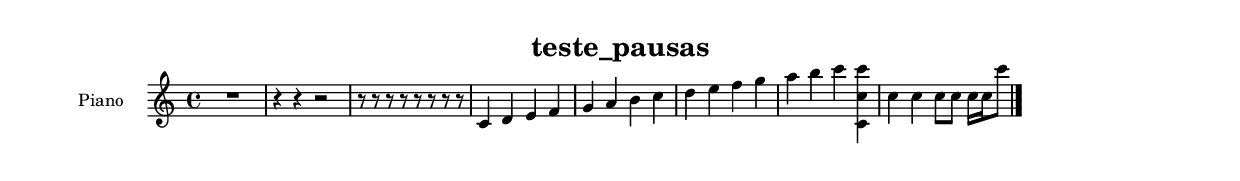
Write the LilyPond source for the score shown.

%=============================================
%   	   Created on Frescobaldi
%          Saturday, april, 26. 2014
%=============================================

\version "2.12.0"



#(set-global-staff-size 15)

\header {
    title = "teste_pausas"
    }

\score{
    <<
    \relative c'{
    \set Staff.instrumentName = #"Piano"
    \set Staff.shortInstrumentName = #"Pno."
    \clef treble
    %staffkeysig
    \key c \major 
    %bartimesig: 
    \time 4/4 
    R1  | % 
    r4 r r2      | % 2
    r8 r r r r r r r      | % 3
    c4 d e f      | % 4
    g a b c      | % 5
    d e f g      | % 6
    a b c <c,, c' c'>     | % 7
    c'4 c c8 c c16 c c'8 \bar "|." 
    }% end of last bar in partorvoice
    >>
}
